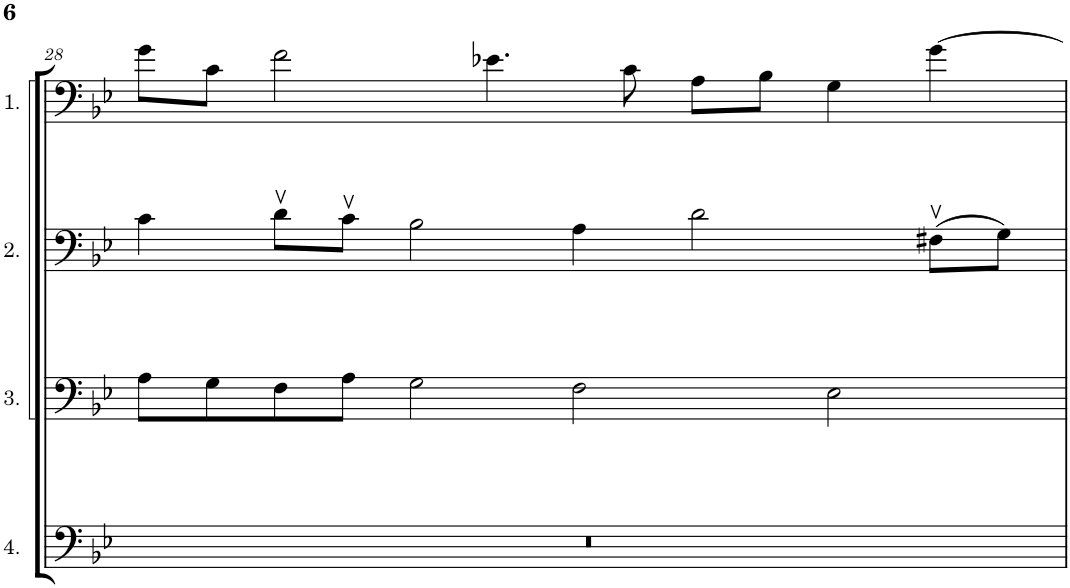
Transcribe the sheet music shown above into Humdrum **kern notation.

**kern	**kern	**kern	**kern
*part4	*part3	*part2	*part1
*staff4	*staff3	*staff2	*staff1
*I"Cello 4	*I"Cello 3	*I"Cello 2	*I"Cello 1
!!LO:PB:g=z
*clefF4	*clefF4	*clefF4	*clefF4
*k[b-e-]	*k[b-e-]	*k[b-e-]	*k[b-e-]
*M4/2	*M4/2	*M4/2	*M4/2
=28	=28	=28	=28
0r	8A\L	4c\	8g\L
.	8G\	.	8c\J
.	8F\	8dv\L	2f\
.	8A\J	8cv\J	.
.	2G\	2B-\	.
.	.	.	4.e-X\
.	2F\	4A\	.
.	.	.	8c\
.	.	2d\	8A\L
.	.	.	8B-\J
.	2E-\	.	4G\
.	.	(8F#Xv\L	[4g\
.	.	8G\J)	.
=	=	=	=
*-	*-	*-	*-
